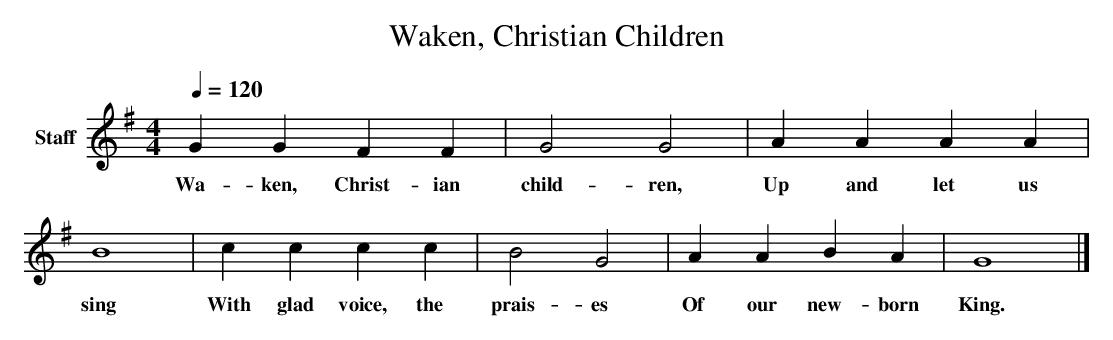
X:1
T: Waken, Christian Children
L: 1/4
M: 4/4
Q: 1/4=120
V: P1 name="Staff"
K: G
[V: P1]  G G F F | G2 G2 | A A A A | B4 | c c c c | B2 G2 | A A B A | G4|]
w: Wa- ken, Christ- ian child- ren, Up and let us sing With glad voice, the prais- es Of our new- born King.
